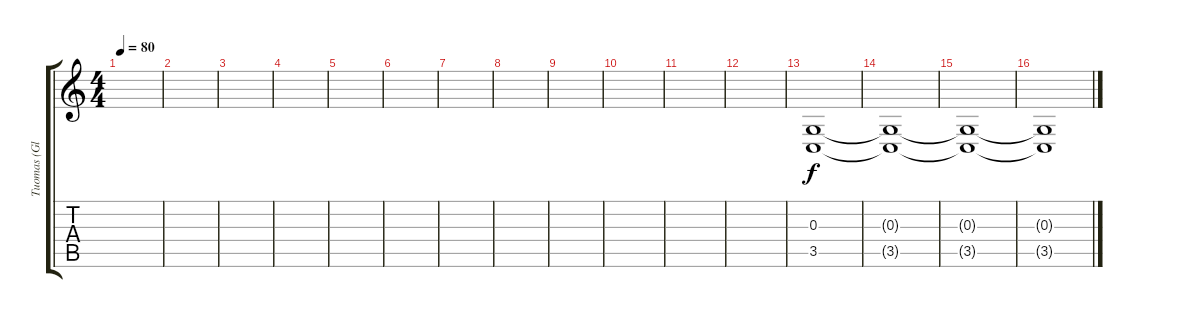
\track ("Tuomas (Glocken LH)" "Tuomas (Gl") {instrument celesta}
\staff {score tabs}
\tuning (E4 B3 G3 D3 A2 E2) {hide}
\ts (4 4)
\tempo 80
\clef g2
\ks c
|
|
|
|
|
|
|
|
|
|
|
|
(0.3 3.5).1 |
(0.3{t} 3.5{t}).1 |
(0.3{t} 3.5{t}).1 |
(0.3{t} 3.5{t}).1
